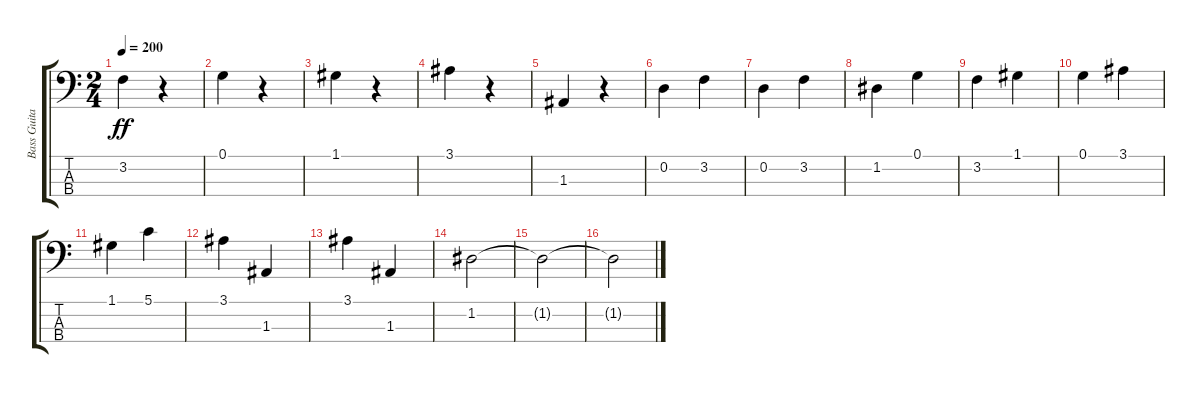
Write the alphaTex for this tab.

\track ("Bass Guitar" "Bass Guita") {instrument electricbassfinger}
\staff {score tabs}
\tuning (G2 D2 A1 E1) {hide}
\ts (2 4)
\tempo 200
\clef f4
\ks c
3.2.4{dy ff} r.4 |
0.1.4 r.4 |
1.1.4 r.4 |
3.1.4 r.4 |
1.3.4 r.4 |
0.2.4 3.2.4 |
0.2.4 3.2.4 |
1.2.4 0.1.4 |
3.2.4 1.1.4 |
0.1.4 3.1.4 |
1.1.4 5.1.4 |
3.1.4 1.3.4 |
3.1.4 1.3.4 |
1.2.2 |
1.2{t}.2 |
1.2{t}.2
